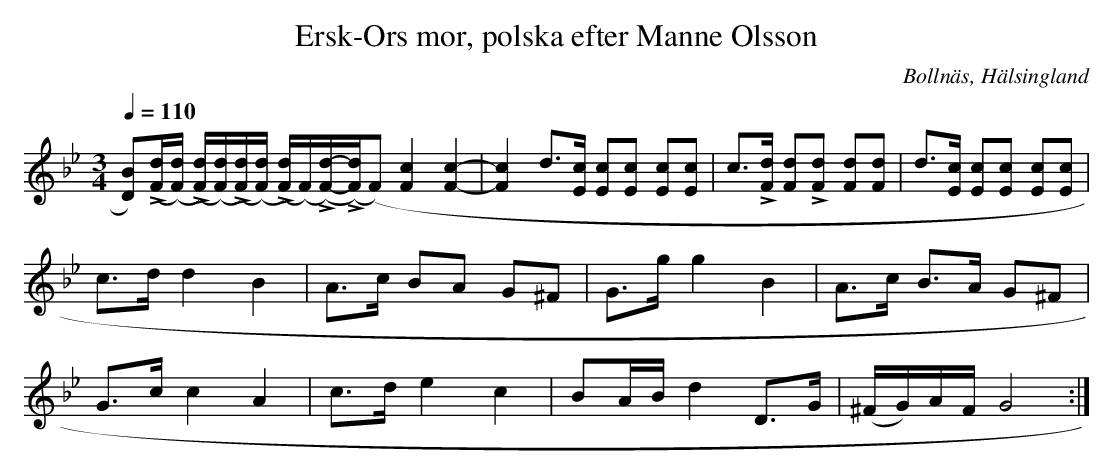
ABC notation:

X:1
T: Ersk-Ors mor, polska efter Manne Olsson
O:Bollnäs, Hälsingland
M:3/4
L:1/8
Q:1/4=110
K:Gm
[D B])(L[F/d/]([F/d/]) (L[F/d/])([F/d/])(L[F/d/])([F/d/]) (L[F/d/])(F/)(L[F/d/])-(L[F/d/])(F)[F2 c2][F2 c2]-|[F2 c2] d>[Ec] [Ec][Ec] [Ec][Ec] | \
c>L[Fd] [Fd]L[Fd] [Fd][Fd] | d>[Ec] [Ec][Ec] [Ec][Ec] |
c>d    d2       B2           | A>c    BA       G^F       | G>g    g2 B2     | A>c         B>A G^F  |
G>c    c2       A2           | c>d    e2       c2        | BA/B/  d2 D>G   | (^F/G/)A/F/ G4      :|
